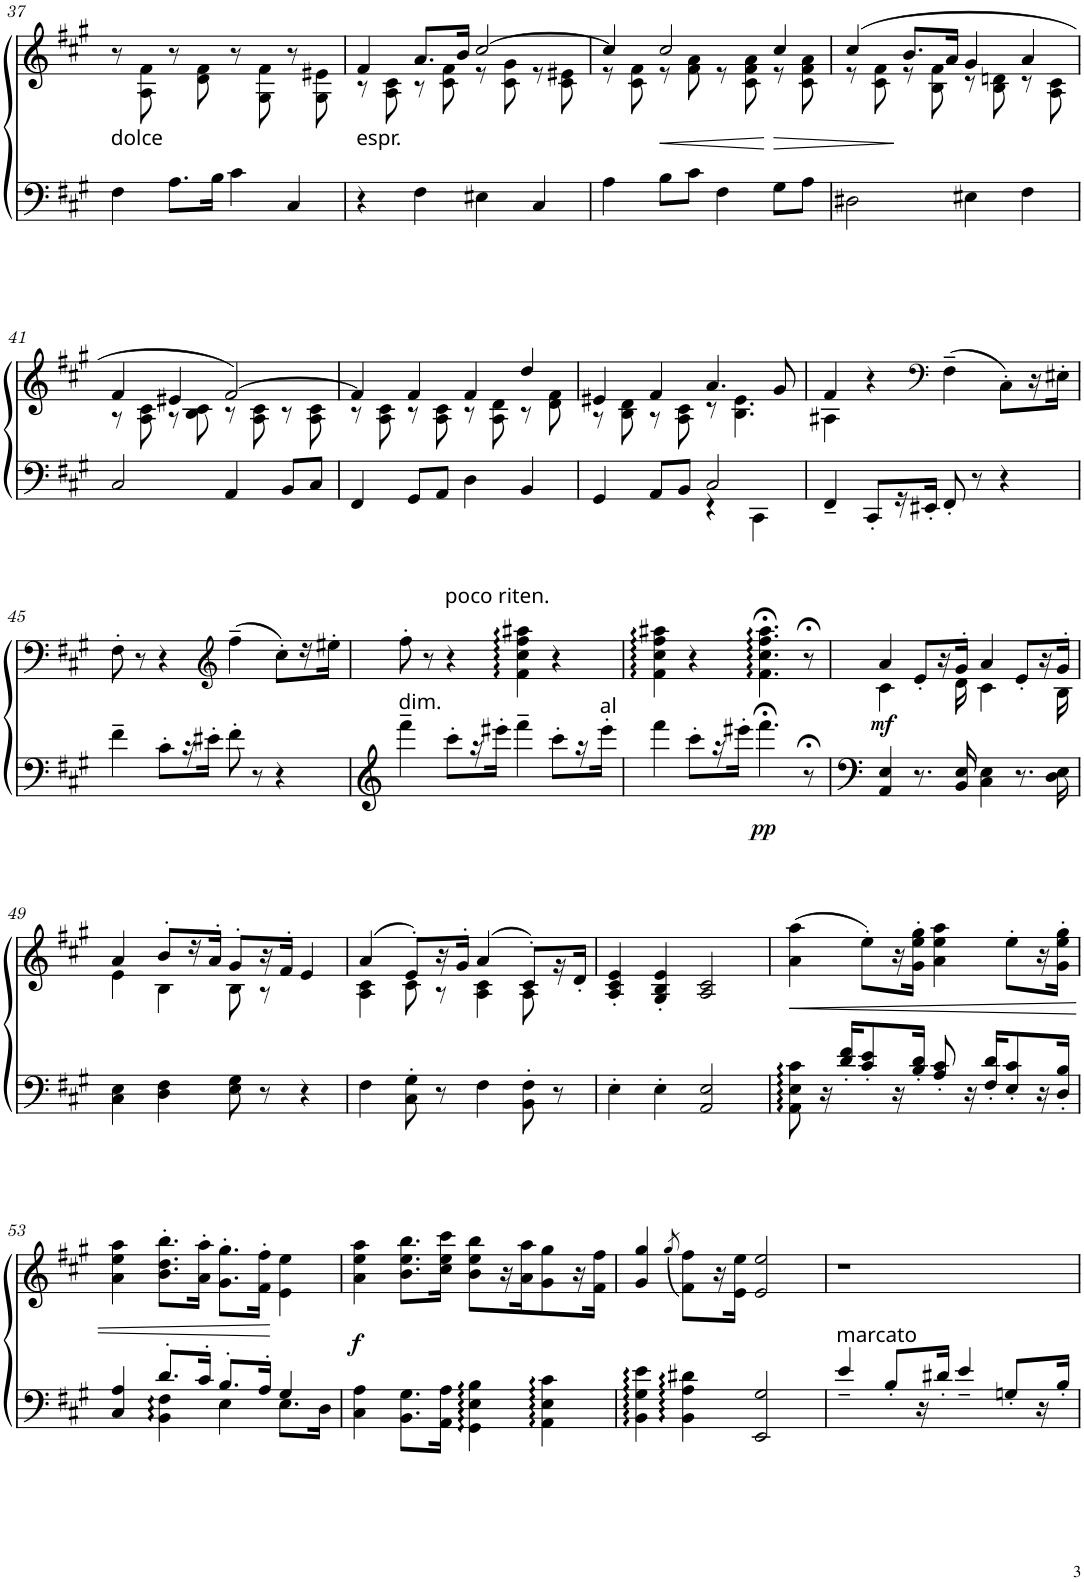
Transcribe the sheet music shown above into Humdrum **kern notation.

**kern	**kern	**dynam
*part1	*part1	*part1
*staff2	*staff1	*staff1/2
*I"Klavier	*	*
*I'Klav.	*	*
!!LO:PB:g=z
*clefF4	*clefG2	*
*k[f#c#g#]	*k[f#c#g#]	*
*A:	*A:	*
*M4/4	*M4/4	*
*met(c)	*met(c)	*
=37	=37	=37
!LO:TX:a:t=dolce	!	!
4F#\	8r	.
.	8A\ 8f#\	.
8.A\L	8r	.
.	8d\ 8f#\	.
16B\Jk	.	.
4c#\	8r	.
.	8G#\ 8f#\	.
4C#/	8r	.
.	8G#\ 8e#X\	.
=38	=38	=38
*	*^	*
!LO:TX:a:t=espr.	!	!	!
4r	4f#/	8r	.
.	.	8A\ 8c#\	.
4F#\	8.a/L	8r	.
.	.	8c#\ 8f#\	.
.	16b/Jk	.	.
4E#X\	[2cc#/	8r	.
.	.	8c#\ 8g#\	.
4C#/	.	8r	.
.	.	8c#\ 8e#X\	.
=39	=39	=39	=39
4A\	4cc#/]	8r	.
.	.	8c#\ 8f#\	.
!	!	!	!LO:HP:b
8B\L	2cc#/	8r	<
8c#\J	.	8f#\ 8a\	.
4F#\	.	8r	.
.	.	8c#\ 8f#\ 8a\	.
!	!	!	!LO:HP:n=1:b
8G#\L	4cc#/	8r	[ >
8A\J	.	8c#\ 8f#\ 8a\	.
=40	=40	=40	=40
2D#X\	(4cc#/	8r	.
.	.	8c#\ 8f#\	.
.	8.b/L	8r	]
.	.	8B\ 8f#\	.
.	16a/Jk	.	.
4E#X\	4g#/	8r	.
.	.	8B\ 8dn\	.
4F#\	4a/	8r	.
.	.	8A\ 8c#\	.
!!LO:LB:g=z	!!
=41	=41	=41	=41
2C#/	4f#/	8r	.
.	.	8A\ 8c#\	.
.	4e#X/	8r	.
.	.	8B\ 8c#\	.
4AA/	[2f#/)	8r	.
.	.	8A\ 8c#\	.
8BB/L	.	8r	.
8C#/J	.	8A\ 8c#\	.
=42	=42	=42	=42
4FF#/	4f#/]	8r	.
.	.	8A\ 8c#\	.
8GG#/L	4f#/	8r	.
8AA/J	.	8A\ 8c#\	.
4D\	4f#/	8r	.
.	.	8A\ 8d\	.
4BB/	4dd/	8r	.
.	.	8d\ 8f#\	.
=43	=43	=43	=43
*^	*	*	*
4GG#/	2ryy	4e#X/	8r	.
.	.	.	8B\ 8d\	.
8AA/L	.	4f#/	8r	.
8BB/J	.	.	8A\ 8c#\	.
2C#/	4r	4.a/	8r	.
.	.	.	4.B\ 4.e#\	.
.	4CC#\	.	.	.
.	.	8g#/	.	.
*v	*v	*	*	*
=44	=44	=44	=44
4FF#~/	4f#/	4A#X\	.
8CC#'/L	4r	4ryy	.
16r	.	.	.
16EE#X'/JJ	.	.	.
*	*clefF4	*	*
8FF#'/	(4F#~\	2ryy	.
8r	.	.	.
4r	8C#'\L)	.	.
.	16r	.	.
.	16E#X'\JJ	.	.
*	*v	*v	*
!!LO:LB:g=z
=45	=45	=45
4f#~\	8F#'\	.
.	8r	.
8c#'\L	4r	.
16r	.	.
16e#X'\JJ	.	.
*	*clefG2	*
8f#'\	(4ff#~\	.
8r	.	.
4r	8cc#'\L)	.
.	16r	.
.	16ee#X'\JJ	.
=46	=46	=46
!LO:TX:a:t=dim.	!	!
4fff#~\	8ff#'\	.
.	8r	.
!	!LO:TX:a:t=poco riten.	!
8ccc#'\L	4r	.
16r	.	.
16eee#X'\JJ	.	.
4fff#~\	4f#\ 4cc#\ 4ff#\ 4aa#X\	.
8ccc#'\L	4r	.
16r	.	.
!LO:TX:a:t=al	!	!
16eee#'\JJ	.	.
=47	=47	=47
4fff#\	4f#\ 4cc#\ 4ff#\ 4aa#X\	.
8ccc#'\L	4r	.
16r	.	.
16eee#X'\JJ	.	.
!	!	!LO:DY:b=2
4.fff#;<\	4.f#\;< 4.cc#\;< 4.ff#\;< 4.aa#\;<	pp
8r;<	8r;<	.
=48	=48	=48
*	*^	*
!	!	!	!LO:DY:b
4AA/ 4E/	4a/	4c#\	mf
8.r	8e'/L	8ryy	.
.	16r	16ryy	.
16BB/ 16E/	16g#'/JJ	16d\	.
4C#\ 4E\	4a/	4c#\	.
8.r	8e'/L	8ryy	.
.	16r	16ryy	.
16D\ 16E\	16g#'/JJ	16B\	.
!!LO:LB:g=z	!!
=49	=49	=49	=49
4C#\ 4E\	4a/	4e\	.
4D\ 4F#\	8b'/L	4B\	.
.	16r	.	.
.	16a'/JJ	.	.
8E\ 8G#\	8g#'/L	8B\	.
8r	16r	8r	.
.	16f#'/JJ	.	.
4r	4e/	4ryy	.
=50	=50	=50	=50
4F#\	(4a/	4A\ 4c#\	.
8C#\' 8G#\'	8e'/L)	8c#\	.
8r	16r	8r	.
.	16g#'/JJ	.	.
4F#\	(4a/	4A\ 4c#\	.
8BB\' 8F#\'	8c#'/L)	8A\	.
8r	16r	8ryy	.
.	16d'/JJ	.	.
*	*v	*v	*
=51	=51	=51
4E'\	4A/' 4c#/' 4e/'	.
4E'\	4G#/' 4B/' 4e/'	.
2AA/ 2E/	2A/ 2c#/	.
=52	=52	=52
!	!	!LO:HP:b
8AA\ 8E\ 8c#\	(4a\ 4aa\	<
16r	.	.
16d/' 16f#/'KL	.	.
8c#/' 8e/'	8ee'\L)	.
16r	16r	.
16B/' 16d/'JJ	16g#\' 16ee\' 16gg#\'JJ	.
8A/' 8c#/'	4a\ 4ee\ 4aa\	.
16r	.	.
16F#/' 16d/'KL	.	.
8E/' 8c#/'	8ee'\L	.
16r	16r	.
16D/' 16B/'JJ	16g#\' 16ee\' 16gg#\'JJ	.
!!LO:LB:g=z
=53	=53	=53
*^	*	*
4C#/ 4A/	4ryy	4a\ 4ee\ 4aa\	.
8.d'/L	4BB\ 4F#\	8.b\' 8.dd\' 8.bb\'L	.
16c#'/Jk	.	16a\' 16aa\'Jk	.
8.B'/L	4E\	8.g#\' 8.gg#\'L	.
16A'/Jk	.	16f#\' 16ff#\'Jk	.
4G#/	8.E\L	4e\ 4ee\	[
.	16D\Jk	.	.
=54	=54	=54	=54
!	!	!	!LO:DY:b
*v	*v	*	*
4C#\ 4A\	4a\ 4ee\ 4aa\	f
8.BB\ 8.G#\L	8.b\ 8.ee\ 8.bb\L	.
16AA\ 16A\Jk	16cc#\ 16ee\ 16ccc#\Jk	.
4GG#\ 4E\ 4B\	8b\ 8ee\ 8bb\L	.
.	16r	.
.	16a\ 16aa\J	.
4AA\ 4E\ 4c#\	8g#\ 8gg#\	.
.	16r	.
.	16f#\ 16ff#\JJ	.
=55	=55	=55
4BB\ 4G#\ 4e\	4g#/ 4gg#/	.
.	(8qgg#/	.
4BB\ 4A\ 4d#X\	8f#\ 8ff#\L)	.
.	16r	.
.	16e\ 16ee\JJ	.
2EE/ 2G#/	2e/ 2ee/	.
=56	=56	=56
!LO:TX:a:t=marcato	!	!
4e~/	1r	.
8B'/L	.	.
16r	.	.
16d#X'/JJ	.	.
4e~/	.	.
8Gn'/L	.	.
16r	.	.
16B'/JJ	.	.
=	=	=
*-	*-	*-
